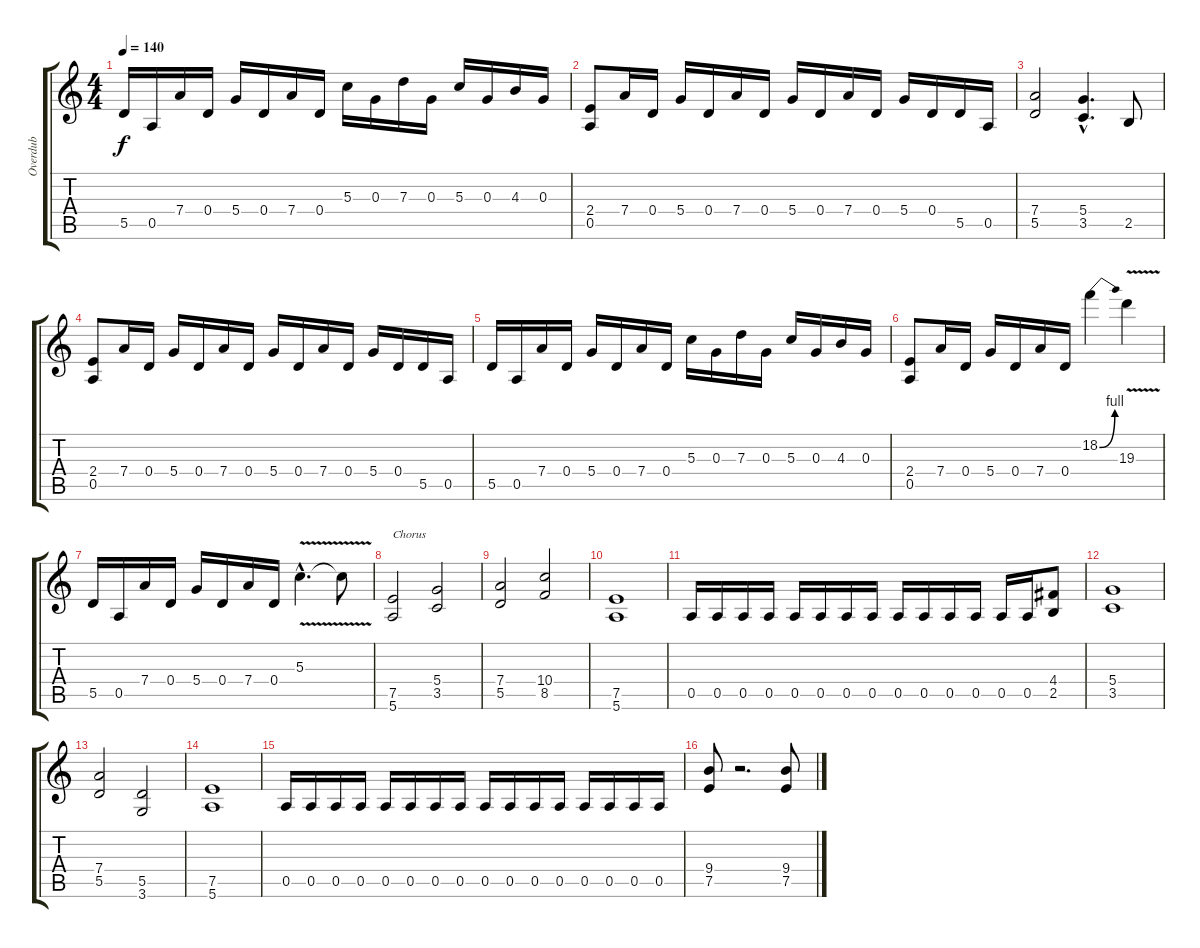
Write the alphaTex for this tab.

\track ("Overdub" "Overdub") {instrument distortionguitar}
\staff {score tabs}
\tuning (E4 B3 G3 D3 A2 E2) {hide}
\ts (4 4)
\tempo 140
\clef g2
\ks c
5.5.16{dy f} 0.5.16 7.4.16 0.4.16 5.4.16 0.4.16 7.4.16 0.4.16 5.3.16 0.3.16 7.3.16 0.3.16 5.3.16 0.3.16 4.3.16 0.3.16 |
(2.4 0.5).8 7.4.16 0.4.16 5.4.16 0.4.16 7.4.16 0.4.16 5.4.16 0.4.16 7.4.16 0.4.16 5.4.16 0.4.16 5.5.16 0.5.16 |
(7.4 5.5).2 (5.4{hac} 3.5{hac}).4{d} 2.5.8 |
(2.4 0.5).8 7.4.16 0.4.16 5.4.16 0.4.16 7.4.16 0.4.16 5.4.16 0.4.16 7.4.16 0.4.16 5.4.16 0.4.16 5.5.16 0.5.16 |
5.5.16 0.5.16 7.4.16 0.4.16 5.4.16 0.4.16 7.4.16 0.4.16 5.3.16 0.3.16 7.3.16 0.3.16 5.3.16 0.3.16 4.3.16 0.3.16 |
(2.4 0.5).8 7.4.16 0.4.16 5.4.16 0.4.16 7.4.16 0.4.16 18.2{be (bend 0 0 60 4)}.4 19.3{v}.4 |
5.5.16 0.5.16 7.4.16 0.4.16 5.4.16 0.4.16 7.4.16 0.4.16 5.3{v hac}.4{d} 5.3{t}.8 |
(7.5 5.6).2{txt "Chorus"} (5.4 3.5).2 |
(7.4 5.5).2 (10.4 8.5).2 |
(7.5 5.6).1 |
0.5.16 0.5.16 0.5.16 0.5.16 0.5.16 0.5.16 0.5.16 0.5.16 0.5.16 0.5.16 0.5.16 0.5.16 0.5.16 0.5.16 (4.4 2.5).8 |
(5.4 3.5).1 |
(7.4 5.5).2 (5.5 3.6).2 |
(7.5 5.6).1 |
0.5.16 0.5.16 0.5.16 0.5.16 0.5.16 0.5.16 0.5.16 0.5.16 0.5.16 0.5.16 0.5.16 0.5.16 0.5.16 0.5.16 0.5.16 0.5.16 |
(9.4 7.5).8 r.2{d} (9.4 7.5).8
